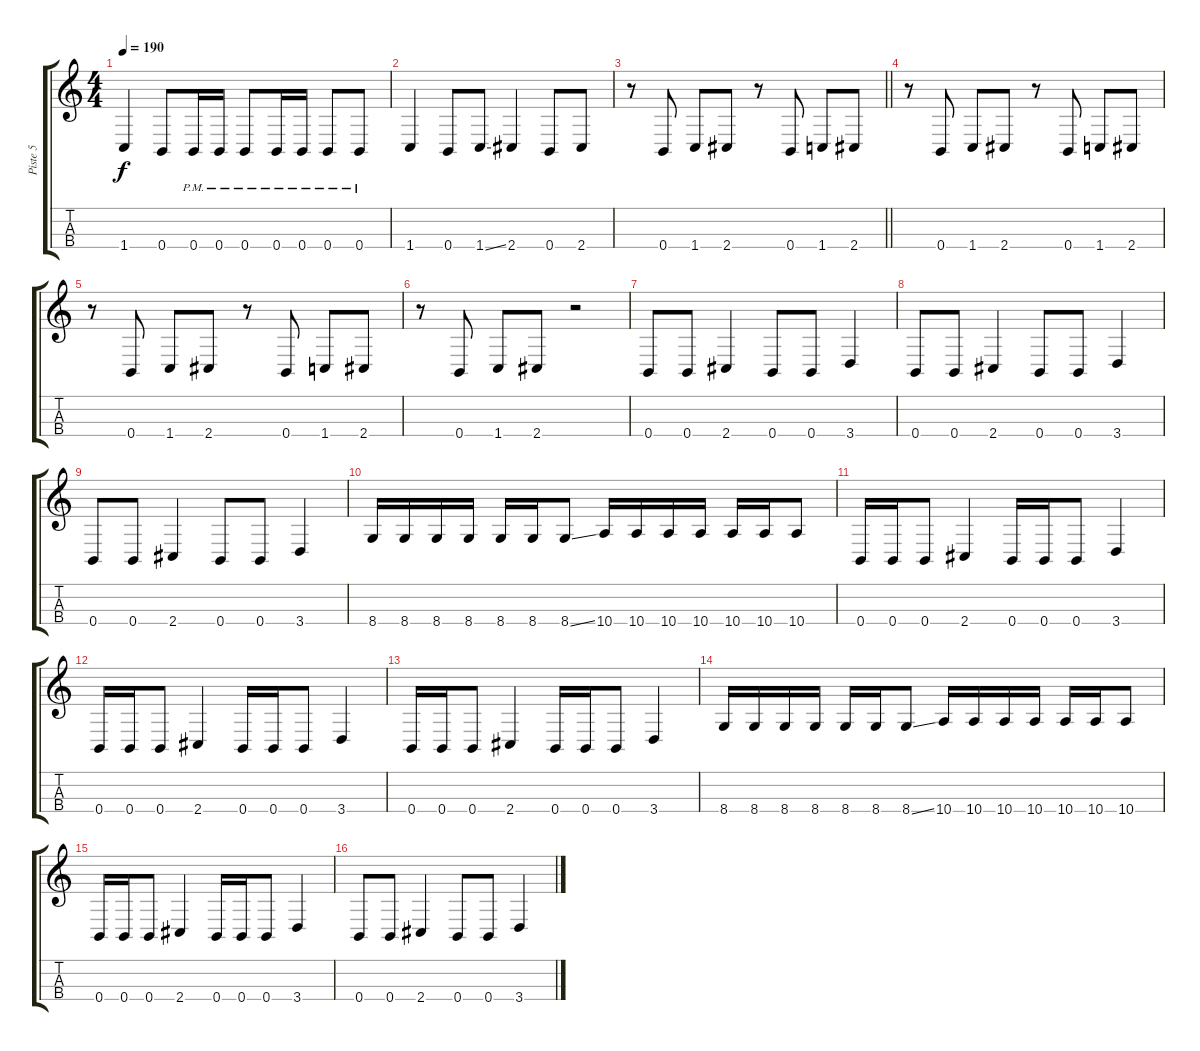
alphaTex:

\track ("Piste 5" "Piste 5") {instrument electricbasspick}
\staff {score tabs}
\tuning (E3 B2 Gb2 B1) {hide}
\ts (4 4)
\tempo 190
\clef g2
\ks c
1.4.4{dy f} 0.4.8 0.4{pm}.16 0.4{pm}.16 0.4{pm}.8 0.4{pm}.16 0.4{pm}.16 0.4{pm}.8 0.4{pm}.8 |
1.4.4 0.4.8 1.4{ss}.8 2.4.4 0.4.8 2.4.8 |
\barLineRight lightlight
r.8 0.4.8 1.4.8 2.4.8 r.8 0.4.8 1.4.8 2.4.8 |
r.8 0.4.8 1.4.8 2.4.8 r.8 0.4.8 1.4.8 2.4.8 |
r.8 0.4.8 1.4.8 2.4.8 r.8 0.4.8 1.4.8 2.4.8 |
r.8 0.4.8 1.4.8 2.4.8 r.2 |
0.4.8 0.4.8 2.4.4 0.4.8 0.4.8 3.4.4 |
0.4.8 0.4.8 2.4.4 0.4.8 0.4.8 3.4.4 |
0.4.8 0.4.8 2.4.4 0.4.8 0.4.8 3.4.4 |
8.4.16 8.4.16 8.4.16 8.4.16 8.4.16 8.4.16 8.4{ss}.8 10.4.16 10.4.16 10.4.16 10.4.16 10.4.16 10.4.16 10.4.8 |
0.4.16 0.4.16 0.4.8 2.4.4 0.4.16 0.4.16 0.4.8 3.4.4 |
0.4.16 0.4.16 0.4.8 2.4.4 0.4.16 0.4.16 0.4.8 3.4.4 |
0.4.16 0.4.16 0.4.8 2.4.4 0.4.16 0.4.16 0.4.8 3.4.4 |
8.4.16 8.4.16 8.4.16 8.4.16 8.4.16 8.4.16 8.4{ss}.8 10.4.16 10.4.16 10.4.16 10.4.16 10.4.16 10.4.16 10.4.8 |
0.4.16 0.4.16 0.4.8 2.4.4 0.4.16 0.4.16 0.4.8 3.4.4 |
0.4.8 0.4.8 2.4.4 0.4.8 0.4.8 3.4.4
